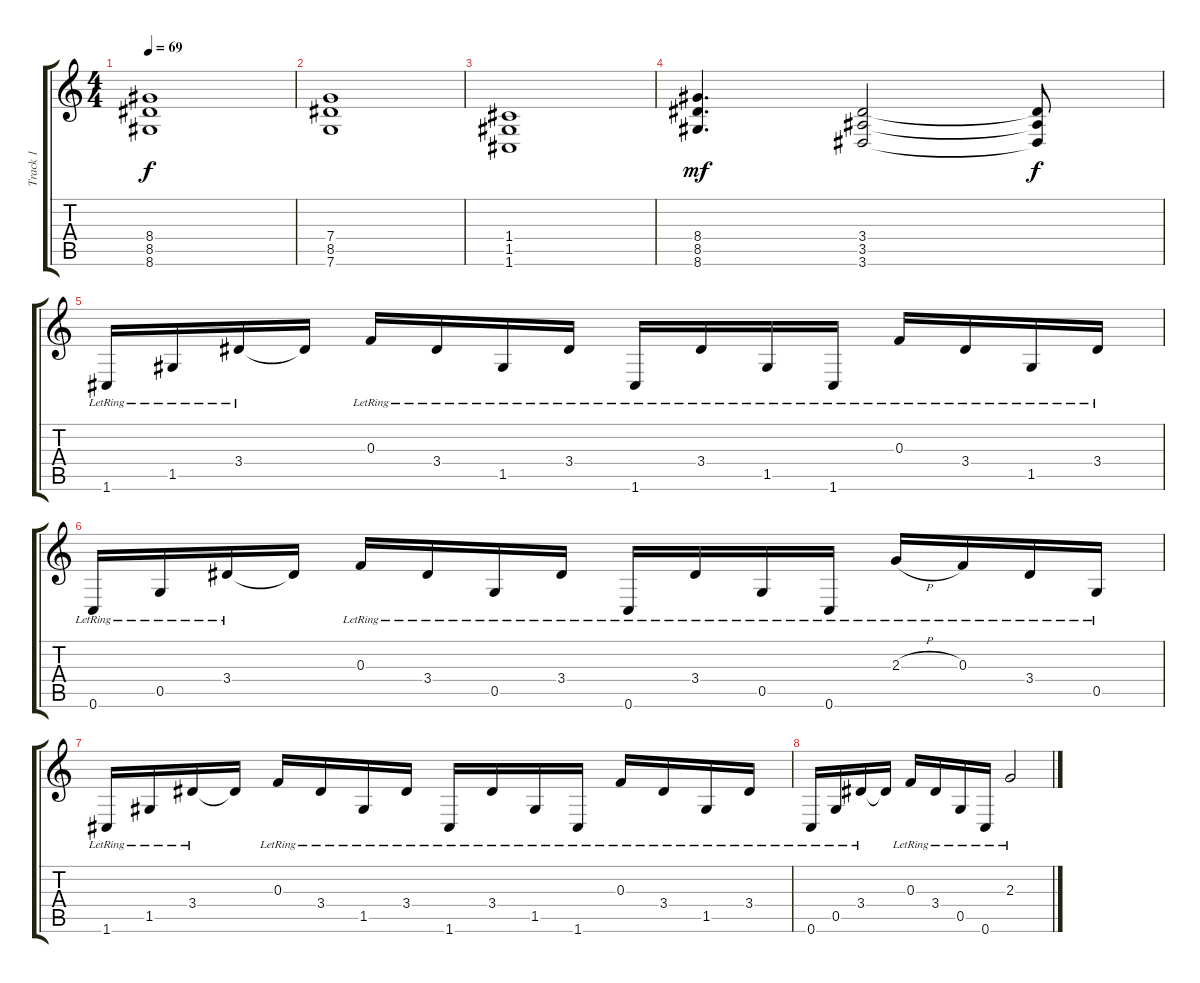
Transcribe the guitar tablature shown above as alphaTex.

\track ("Track 1" "Track 1") {instrument electricguitarjazz}
\staff {score tabs}
\tuning (D4 A3 F3 C3 G2 C2) {hide}
\ts (4 4)
\tempo 69
\clef g2
\ks c
(8.4 8.5 8.6).1{dy f} |
(7.4 8.5 7.6).1 |
(1.4 1.5 1.6).1 |
(8.4 8.5 8.6).4{d dy mf} (3.4 3.5 3.6).2 (3.4{t} 3.5{t} 3.6{t}).8{dy f} |
1.6{lr}.16{instrument electricguitarjazz} 1.5{lr}.16 3.4{lr}.16 3.4{t}.16 0.3{lr}.16 3.4{lr}.16 1.5{lr}.16 3.4{lr}.16 1.6{lr}.16 3.4{lr}.16 1.5{lr}.16 1.6{lr}.16 0.3{lr}.16 3.4{lr}.16 1.5{lr}.16 3.4{lr}.16 |
0.6{lr}.16 0.5{lr}.16 3.4{lr}.16 3.4{t}.16 0.3{lr}.16 3.4{lr}.16 0.5{lr}.16 3.4{lr}.16 0.6{lr}.16 3.4{lr}.16 0.5{lr}.16 0.6{lr}.16 2.3{h lr}.16 0.3{lr}.16 3.4{lr}.16 0.5{lr}.16 |
1.6{lr}.16 1.5{lr}.16 3.4{lr}.16 3.4{t}.16 0.3{lr}.16 3.4{lr}.16 1.5{lr}.16 3.4{lr}.16 1.6{lr}.16 3.4{lr}.16 1.5{lr}.16 1.6{lr}.16 0.3{lr}.16 3.4{lr}.16 1.5{lr}.16 3.4{lr}.16 |
0.6{lr}.16 0.5{lr}.16 3.4{lr}.16 3.4{t}.16 0.3{lr}.16 3.4{lr}.16 0.5{lr}.16 0.6{lr}.16 2.3{lr}.2
